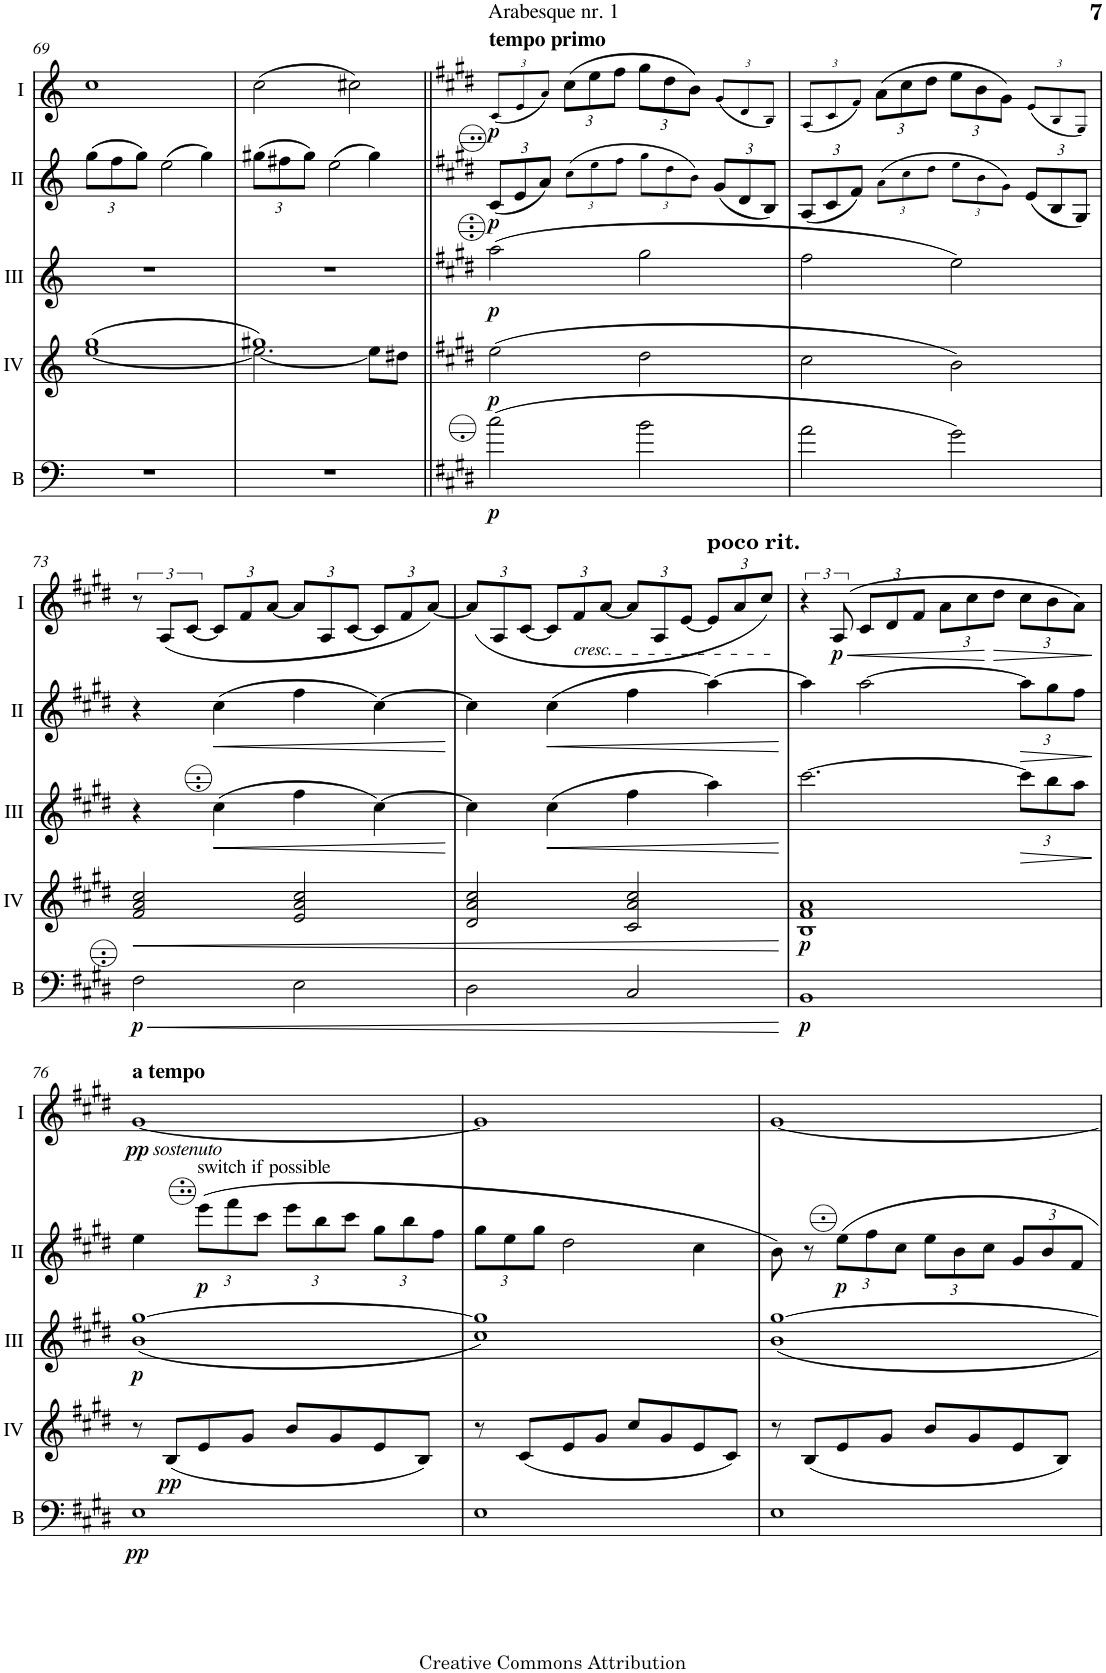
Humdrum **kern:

**kern	**dynam	**kern	**dynam	**kern	**dynam	**kern	**dynam	**kern	**dynam
*part5	*part5	*part4	*part4	*part3	*part3	*part2	*part2	*part1	*part1
*staff5	*staff5	*staff4	*staff4	*staff3	*staff3	*staff2	*staff2	*staff1	*staff1
*I"Bass	*	*I"Acc. 4	*	*I"Acc. 3	*	*I"Acc. 2	*	*I"Acc. 1	*
*I'B	*	*	*	*	*	*	*	*	*
!!LO:PB:g=z
*clefF4	*	*clefG2	*	*clefG2	*	*clefG2	*	*clefG2	*
*Trd7c12	*	*Trd7c12	*	*Trd7c12	*	*	*	*	*
*k[]	*	*k[]	*	*k[]	*	*k[]	*	*k[]	*
*M4/4	*	*M4/4	*	*M4/4	*	*M4/4	*	*M4/4	*
=69	=69	=69	=69	=69	=69	=69	=69	=69	=69
*	*	*^	*	*	*	*	*	*	*
*	*	*	*	*	*	*	*Xbrackettup	*	*	*
1r	.	(1gg	[1ee	.	1r	.	(12gg\L	.	1cc	.
.	.	.	.	.	.	.	12ff\	.	.	.
.	.	.	.	.	.	.	12gg\J)	.	.	.
.	.	.	.	.	.	.	(2ee\	.	.	.
.	.	.	.	.	.	.	4gg\)	.	.	.
=70	=70	=70	=70	=70	=70	=70	=70	=70	=70	=70
1r	.	1gg#X)	2.ee\_	.	1r	.	(12gg#X\L	.	(2cc\	.
.	.	.	.	.	.	.	12ff#X\	.	.	.
.	.	.	.	.	.	.	12gg#\J)	.	.	.
.	.	.	.	.	.	.	(2ee\	.	.	.
.	.	.	.	.	.	.	.	.	2cc#X\)	.
.	.	.	8ee\L]	.	.	.	4gg#\)	.	.	.
.	.	.	8dd#X\J	.	.	.	.	.	.	.
*	*	*v	*v	*	*	*	*	*	*	*
=71||	=71||	=71||	=71||	=71||	=71||	=71||	=71||	=71||	=71||
*k[f#c#g#d#]	*	*k[f#c#g#d#]	*	*k[f#c#g#d#]	*	*k[f#c#g#d#]	*	*k[f#c#g#d#]	*
*	*	*	*	*	*	*	*	*Xbrackettup	*
*	*	*^	*	*	*	*	*	*	*
!	!	!	!	!	!	!	!	!	!LO:TX:a:B:t=tempo primo	!
!	!LO:DY:b	!	!	!LO:DY:b	!	!LO:DY:b	!	!LO:DY:b	!	!LO:DY:b
*	*	*v	*v	*	*	*	*	*	*	*
(2cc#\	p	(2ee\	p	(2aa\	p	(12c#/L	p	(12c#/L	p
.	.	.	.	.	.	12e/	.	12e/	.
.	.	.	.	.	.	12a/J)	.	12a/J)	.
.	.	.	.	.	.	(12cc#\L	.	(12cc#\L	.
.	.	.	.	.	.	12ee\	.	12ee\	.
.	.	.	.	.	.	12ff#\J	.	12ff#\J	.
2b\	.	2dd#\	.	2gg#\	.	12gg#\L	.	12gg#\L	.
.	.	.	.	.	.	12dd#\	.	12dd#\	.
.	.	.	.	.	.	12b\J)	.	12b\J)	.
.	.	.	.	.	.	(12g#/L	.	(12g#/L	.
.	.	.	.	.	.	12d#/	.	12d#/	.
.	.	.	.	.	.	12B/J)	.	12B/J)	.
=72	=72	=72	=72	=72	=72	=72	=72	=72	=72
2a\	.	2cc#\	.	2ff#\	.	(12A/L	.	(12A/L	.
.	.	.	.	.	.	12c#/	.	12c#/	.
.	.	.	.	.	.	12f#/J)	.	12f#/J)	.
.	.	.	.	.	.	(12a\L	.	(12a\L	.
.	.	.	.	.	.	12cc#\	.	12cc#\	.
.	.	.	.	.	.	12dd#\J	.	12dd#\J	.
2g#\)	.	2b\)	.	2ee\)	.	12ee\L	.	12ee\L	.
.	.	.	.	.	.	12b\	.	12b\	.
.	.	.	.	.	.	12g#\J)	.	12g#\J)	.
.	.	.	.	.	.	(12e/L	.	(12e/L	.
.	.	.	.	.	.	12B/	.	12B/	.
.	.	.	.	.	.	12G#/J)	.	12G#/J)	.
!!LO:LB:g=z
=73	=73	=73	=73	=73	=73	=73	=73	=73	=73
*	*	*	*	*	*	*	*	*brackettup	*
!	!LO:DY:b	!	!	!	!	!	!	!	!
2F#\	p	2f#/ 2a/ 2cc#/	.	4r	.	4r	.	12r	.
.	.	.	.	.	.	.	.	(12A/L	.
.	.	.	.	.	.	.	.	[12c#/J	.
!	!	!	!	!	!LO:HP:b	!	!LO:HP:b	!	!
*	*	*	*	*	*	*	*	*Xbrackettup	*
.	.	.	.	(4cc#\	<	(4cc#\	<	12c#/L]	.
.	.	.	.	.	.	.	.	12f#/	.
.	.	.	.	.	.	.	.	[12a/J	.
2E\	.	2e/ 2a/ 2cc#/	.	4ff#\	.	4ff#\	.	12a/L]	.
.	.	.	.	.	.	.	.	12A/	.
.	.	.	.	.	.	.	.	[12c#/J	.
.	.	.	.	[4cc#\)	.	[4cc#\)	.	12c#/L]	.
.	.	.	.	.	.	.	.	12f#/	.
.	.	.	.	.	.	.	.	[12a/J)	.
.	.	.	.	.	[	.	[	.	.
=74	=74	=74	=74	=74	=74	=74	=74	=74	=74
2D#\	.	2d#/ 2a/ 2cc#/	.	4cc#\]	.	4cc#\]	.	(12a/L]	.
.	.	.	.	.	.	.	.	12A/	.
.	.	.	.	.	.	.	.	[12c#/J	.
!	!	!	!	!	!LO:HP:b	!	!LO:HP:b	!	!
.	.	.	.	(4cc#\	<	(4cc#\	<	12c#/L]	.
!	!	!	!	!	!	!	!	!LO:TX:b:i:t=cresc.	!
.	.	.	.	.	.	.	.	12f#/	.
.	.	.	.	.	.	.	.	[12a/J	.
2C#/	.	2c#/ 2a/ 2cc#/	.	4ff#\	.	4ff#\	.	12a/L]	.
.	.	.	.	.	.	.	.	12A/	.
.	.	.	.	.	.	.	.	[12e/J	.
!	!	!	!	!	!	!	!	!LO:TX:a:t=poco rit.	!
.	.	.	.	4aa\)	.	[4aa\)	.	12e/L]	.
.	.	.	.	.	.	.	.	12a/	.
.	.	.	.	.	.	.	.	12cc#/J)	.
.	.	.	.	.	[	.	[	.	.
=75	=75	=75	=75	=75	=75	=75	=75	=75	=75
*	*	*	*	*	*	*	*	*brackettup	*
!	!LO:DY:b	!	!LO:DY:b	!	!	!	!	!	!
1BB	p	1B 1f# 1a	p	[2.ccc#\	.	4aa\]	.	6r	.
!	!	!	!	!	!	!	!	!	!LO:HP:b
!	!	!	!	!	!	!	!	!	!LO:DY:n=1:b
.	.	.	.	.	.	.	.	(12A/	< p
*	*	*	*	*	*	*	*	*Xbrackettup	*
.	.	.	.	.	.	[2aa\	.	12c#/L	.
.	.	.	.	.	.	.	.	12d#/	.
.	.	.	.	.	.	.	.	12f#/J	.
.	.	.	.	.	.	.	.	12a\L	.
.	.	.	.	.	.	.	.	12cc#\	.
!	!	!	!	!	!	!	!	!	!LO:HP:n=1:b
.	.	.	.	.	.	.	.	12dd#\J	[ >
*	*	*	*	*Xbrackettup	*	*	*	*	*
!	!	!	!	!	!LO:HP:b	!	!LO:HP:b	!	!
.	.	.	.	12ccc#\L]	>	12aa\L]	>	12cc#\L	.
.	.	.	.	12bb\	.	12gg#\	.	12b\	.
.	.	.	.	12aa\J	.	12ff#\J	.	12a\J)	.
.	.	.	.	.	]	.	]	.	]
!!LO:LB:g=z
=76	=76	=76	=76	=76	=76	=76	=76	=76	=76
!	!	!	!	!	!	!	!	!LO:TX:b:i:t=sostenuto	!
!	!	!	!	!	!	!	!	!LO:TX:a:B:t=a tempo	!
!	!LO:DY:b	!	!	!	!LO:DY:b	!	!	!	!LO:DY:b
1E	pp	8r	.	(<1b [1gg#	p	4ee\	.	[1g#	pp
!	!	!	!LO:DY:b	!	!	!	!	!	!
.	.	(8B/L	pp	.	.	.	.	.	.
!	!	!	!	!	!	!LO:TX:a:t=switch if possible	!	!	!
!	!	!	!	!	!	!	!LO:DY:b	!	!
.	.	8e/	.	.	.	(12eee\L	p	.	.
.	.	.	.	.	.	12fff#\	.	.	.
.	.	8g#/J	.	.	.	.	.	.	.
.	.	.	.	.	.	12ccc#\J	.	.	.
.	.	8b/L	.	.	.	12eee\L	.	.	.
.	.	.	.	.	.	12bb\	.	.	.
.	.	8g#/	.	.	.	.	.	.	.
.	.	.	.	.	.	12ccc#\J	.	.	.
.	.	8e/	.	.	.	12gg#\L	.	.	.
.	.	.	.	.	.	12bb\	.	.	.
.	.	8B/J)	.	.	.	.	.	.	.
.	.	.	.	.	.	12ff#\J	.	.	.
=77	=77	=77	=77	=77	=77	=77	=77	=77	=77
1E	.	8r	.	1cc# 1gg#])	.	12gg#\L	.	1g#]	.
.	.	.	.	.	.	12ee\	.	.	.
.	.	(8c#/L	.	.	.	.	.	.	.
.	.	.	.	.	.	12gg#\J	.	.	.
.	.	8e/	.	.	.	2dd#\	.	.	.
.	.	8g#/J	.	.	.	.	.	.	.
.	.	8cc#/L	.	.	.	.	.	.	.
.	.	8g#/	.	.	.	.	.	.	.
.	.	8e/	.	.	.	4cc#\	.	.	.
.	.	8c#/J)	.	.	.	.	.	.	.
=78	=78	=78	=78	=78	=78	=78	=78	=78	=78
1E	.	8r	.	1b [1gg#	.	8b\)	.	[1g#	.
.	.	(8B/L	.	.	.	8r	.	.	.
!	!	!	!	!	!	!	!LO:DY:b	!	!
.	.	8e/	.	.	.	12ee\L	p	.	.
.	.	.	.	.	.	12ff#\	.	.	.
.	.	8g#/J	.	.	.	.	.	.	.
.	.	.	.	.	.	12cc#\J	.	.	.
.	.	8b/L	.	.	.	12ee\L	.	.	.
.	.	.	.	.	.	12b\	.	.	.
.	.	8g#/	.	.	.	.	.	.	.
.	.	.	.	.	.	12cc#\J	.	.	.
.	.	8e/	.	.	.	12g#/L	.	.	.
.	.	.	.	.	.	12b/	.	.	.
.	.	8B/J)	.	.	.	.	.	.	.
.	.	.	.	.	.	12f#/J	.	.	.
=	=	=	=	=	=	=	=	=	=
*-	*-	*-	*-	*-	*-	*-	*-	*-	*-
